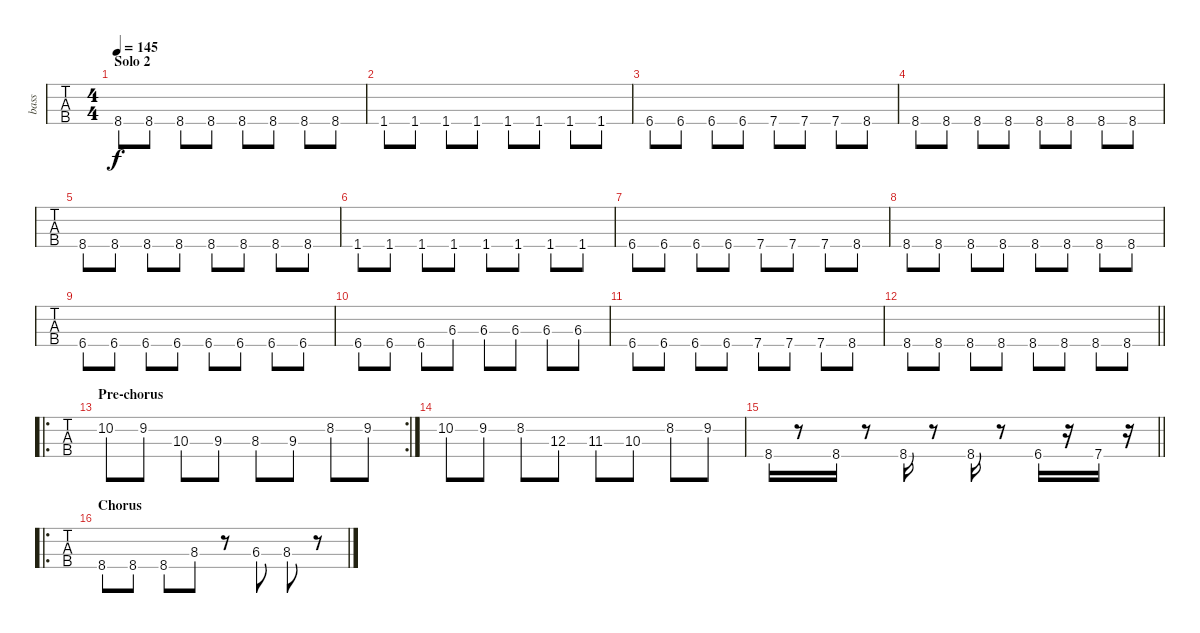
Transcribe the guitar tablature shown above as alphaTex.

\track ("bass" "bass") {instrument electricbassfinger}
\staff {tabs}
\tuning (G2 D2 A1 E1) {hide}
\ts (4 4)
\section ("" "Solo 2")
\tempo 145
\clef f4
\ks cminor
8.4.8{dy f} 8.4.8 8.4.8 8.4.8 8.4.8 8.4.8 8.4.8 8.4.8 |
1.4.8 1.4.8 1.4.8 1.4.8 1.4.8 1.4.8 1.4.8 1.4.8 |
6.4.8 6.4.8 6.4.8 6.4.8 7.4.8 7.4.8 7.4.8 8.4.8 |
8.4.8 8.4.8 8.4.8 8.4.8 8.4.8 8.4.8 8.4.8 8.4.8 |
8.4.8 8.4.8 8.4.8 8.4.8 8.4.8 8.4.8 8.4.8 8.4.8 |
1.4.8 1.4.8 1.4.8 1.4.8 1.4.8 1.4.8 1.4.8 1.4.8 |
6.4.8 6.4.8 6.4.8 6.4.8 7.4.8 7.4.8 7.4.8 8.4.8 |
8.4.8 8.4.8 8.4.8 8.4.8 8.4.8 8.4.8 8.4.8 8.4.8 |
6.4.8 6.4.8 6.4.8 6.4.8 6.4.8 6.4.8 6.4.8 6.4.8 |
6.4.8 6.4.8 6.4.8 6.3.8 6.3.8 6.3.8 6.3.8 6.3.8 |
6.4.8 6.4.8 6.4.8 6.4.8 7.4.8 7.4.8 7.4.8 8.4.8 |
\barLineRight lightlight
8.4.8 8.4.8 8.4.8 8.4.8 8.4.8 8.4.8 8.4.8 8.4.8 |
\ro
\rc 2
\section ("" "Pre-chorus")
10.2.8 9.2.8 10.3.8 9.3.8 8.3.8 9.3.8 8.2.8 9.2.8 |
10.2.8 9.2.8 8.2.8 12.3.8 11.3.8 10.3.8 8.2.8 9.2.8 |
\barLineRight lightlight
8.4.16 r.8 8.4.16 r.8 8.4.16 r.8 8.4.16 r.8 6.4.16 r.16 7.4.16 r.16 |
\ro
\section ("" "Chorus")
8.4.8 8.4.8 8.4.8 8.3.8 r.8 6.3.8 8.3.8 r.8
